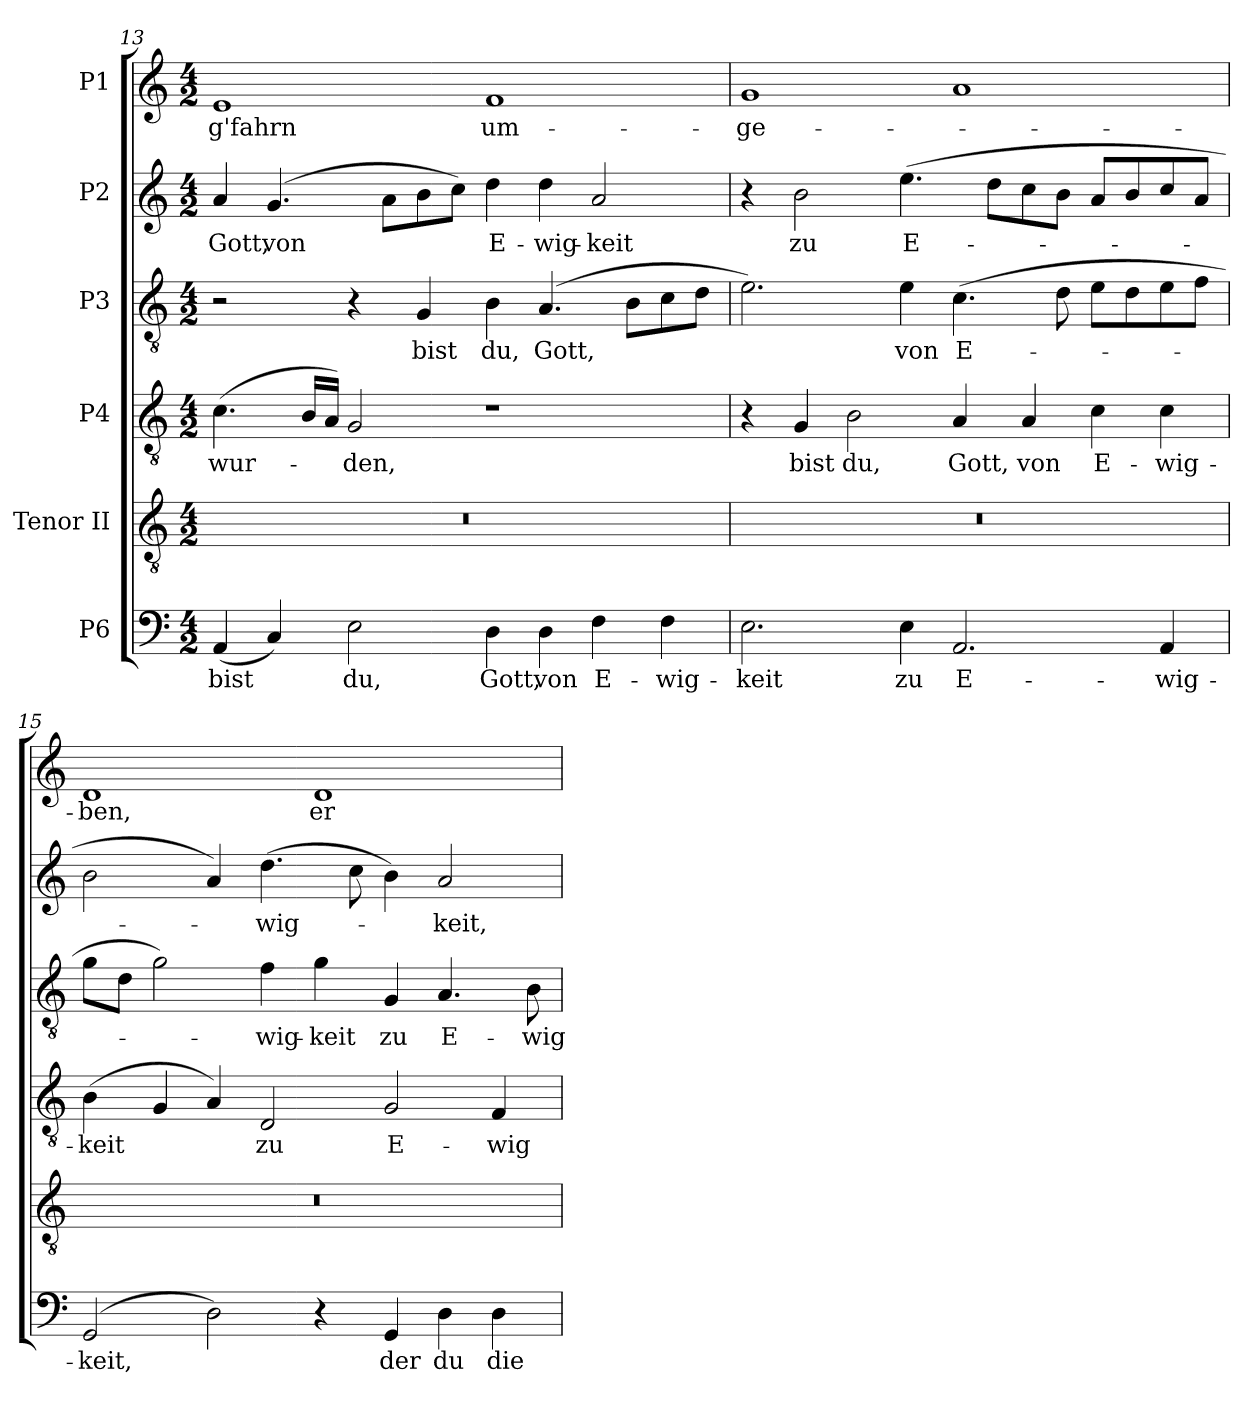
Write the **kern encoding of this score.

**kern	**text	**kern	**kern	**text	**kern	**text	**kern	**text	**kern	**text
*part6	*part6	*part5	*part4	*part4	*part3	*part3	*part2	*part2	*part1	*part1
*staff6	*staff6	*staff5	*staff4	*staff4	*staff3	*staff3	*staff2	*staff2	*staff1	*staff1
*I"P6	*	*I"Tenor II	*I"P4	*	*I"P3	*	*I"P2	*	*I"P1	*
*clefF4	*	*clefGv2	*clefGv2	*	*clefGv2	*	*clefG2	*	*clefG2	*
*	*	*ITrd7c12	*ITrd7c12	*	*ITrd7c12	*	*	*	*	*
*k[]	*	*k[]	*k[]	*	*k[]	*	*k[]	*	*k[]	*
*C:	*	*C:	*C:	*	*C:	*	*C:	*	*C:	*
*M4/2	*	*M4/2	*M4/2	*	*M4/2	*	*M4/2	*	*M4/2	*
=13	=13	=13	=13	=13	=13	=13	=13	=13	=13	=13
!	!LO:LY:b:color=#000000	!LO:N:vis=1	!	!	!	!	!	!	!	!
!	!	!	!	!LO:LY:b:color=#000000	!	!	!	!	!	!
!	!	!	!	!	!	!	!	!LO:LY:b:color=#000000	!	!
!	!	!	!	!	!	!	!	!	!	!LO:LY:b:color=#000000
(4AAi/	bist	0r	(4.Ci\	wur-	2r	.	4ai/	Gott,	1ei	-g'fahrn
!	!	!	!	!	!	!	!	!LO:LY:b:color=#000000	!	!
4Ci/)	.	.	.	.	.	.	(4.gi/	von	.	.
.	.	.	16BBi/LL	.	.	.	.	.	.	.
.	.	.	16AAi/JJ)	.	.	.	.	.	.	.
!	!LO:LY:b:color=#000000	!	!	!	!	!	!	!	!	!
!	!	!	!	!LO:LY:b:color=#000000	!	!	!	!	!	!
2Ei\	du,	.	2GGi/	-den,	4r	.	.	.	.	.
.	.	.	.	.	.	.	8ai\L	.	.	.
!	!	!	!	!	!	!LO:LY:b:color=#000000	!	!	!	!
.	.	.	.	.	4GGi/	bist	8bi\	.	.	.
.	.	.	.	.	.	.	8cci\J)	.	.	.
!	!LO:LY:b:color=#000000	!	!	!	!	!	!	!	!	!
!	!	!	!	!	!	!LO:LY:b:color=#000000	!	!	!	!
!	!	!	!	!	!	!	!	!LO:LY:b:color=#000000	!	!
!	!	!	!	!	!	!	!	!	!	!LO:LY:b:color=#000000
4Di\	Gott,	.	1r	.	4BBi\	du,	4ddi\	E-	1fi	um-
!	!LO:LY:b:color=#000000	!	!	!	!	!	!	!	!	!
!	!	!	!	!	!	!LO:LY:b:color=#000000	!	!	!	!
!	!	!	!	!	!	!	!	!LO:LY:b:color=#000000	!	!
4Di\	von	.	.	.	(4.AAi/	Gott,	4ddi\	-wig-	.	.
!	!LO:LY:b:color=#000000	!	!	!	!	!	!	!	!	!
!	!	!	!	!	!	!	!	!LO:LY:b:color=#000000	!	!
4Fi\	E-	.	.	.	.	.	2ai/	-keit	.	.
.	.	.	.	.	8BBi\L	.	.	.	.	.
!	!LO:LY:b:color=#000000	!	!	!	!	!	!	!	!	!
4Fi\	-wig-	.	.	.	8Ci\	.	.	.	.	.
.	.	.	.	.	8Di\J	.	.	.	.	.
!!LO:LB:g=z
=14	=14	=14	=14	=14	=14	=14	=14	=14	=14	=14
!	!LO:LY:b:color=#000000	!LO:N:vis=1	!	!	!	!	!	!	!	!
!	!	!	!	!	!	!	!	!	!	!LO:LY:b:color=#000000
2.Ei\	-keit	0r	4r	.	2.Ei\)	.	4r	.	1gi	-ge-
!	!	!	!	!LO:LY:b:color=#000000	!	!	!	!	!	!
!	!	!	!	!	!	!	!	!LO:LY:b:color=#000000	!	!
.	.	.	4GGi/	bist	.	.	2bi\	zu	.	.
!	!	!	!	!LO:LY:b:color=#000000	!	!	!	!	!	!
.	.	.	2BBi\	du,	.	.	.	.	.	.
!	!LO:LY:b:color=#000000	!	!	!	!	!	!	!	!	!
!	!	!	!	!	!	!LO:LY:b:color=#000000	!	!	!	!
!	!	!	!	!	!	!	!	!LO:LY:b:color=#000000	!	!
4Ei\	zu	.	.	.	4Ei\	von	(4.eei\	E-	.	.
!	!LO:LY:b:color=#000000	!	!	!	!	!	!	!	!	!
!	!	!	!	!LO:LY:b:color=#000000	!	!	!	!	!	!
!	!	!	!	!	!	!LO:LY:b:color=#000000	!	!	!	!
2.AAi/	E-	.	4AAi/	Gott,	(4.Ci\	E-	.	.	1ai	.
.	.	.	.	.	.	.	8ddi\L	.	.	.
!	!	!	!	!LO:LY:b:color=#000000	!	!	!	!	!	!
.	.	.	4AAi/	von	.	.	8cci\	.	.	.
.	.	.	.	.	8Di\	.	8bi\J	.	.	.
!	!	!	!	!LO:LY:b:color=#000000	!	!	!	!	!	!
.	.	.	4Ci\	E-	8Ei\L	.	8ai/L	.	.	.
.	.	.	.	.	8Di\	.	8bi/	.	.	.
!	!LO:LY:b:color=#000000	!	!	!	!	!	!	!	!	!
!	!	!	!	!LO:LY:b:color=#000000	!	!	!	!	!	!
4AAi/	-wig-	.	4Ci\	-wig-	8Ei\	.	8cci/	.	.	.
.	.	.	.	.	8Fi\J	.	8ai/J	.	.	.
=15	=15	=15	=15	=15	=15	=15	=15	=15	=15	=15
!	!LO:LY:b:color=#000000	!LO:N:vis=1	!	!	!	!	!	!	!	!
!	!	!	!	!LO:LY:b:color=#000000	!	!	!	!	!	!
!	!	!	!	!	!	!	!	!	!	!LO:LY:b:color=#000000
(2GGi/	-keit,	0r	(4BBi\	-keit	8Gi\L	.	2bi\	.	1di	-ben,
.	.	.	.	.	8Di\J	.	.	.	.	.
.	.	.	4GGi/	.	2Gi\)	.	.	.	.	.
2Di\)	.	.	4AAi/)	.	.	.	4ai/)	.	.	.
!	!	!	!	!LO:LY:b:color=#000000	!	!	!	!	!	!
!	!	!	!	!	!	!LO:LY:b:color=#000000	!	!	!	!
!	!	!	!	!	!	!	!	!LO:LY:b:color=#000000	!	!
.	.	.	2DDi/	zu	4Fi\	-wig-	(4.ddi\	-wig-	.	.
!	!	!	!	!	!	!LO:LY:b:color=#000000	!	!	!	!
!	!	!	!	!	!	!	!	!	!	!LO:LY:b:color=#000000
4r	.	.	.	.	4Gi\	-keit	.	.	1di	er-
.	.	.	.	.	.	.	8cci\	.	.	.
!	!LO:LY:b:color=#000000	!	!	!	!	!	!	!	!	!
!	!	!	!	!LO:LY:b:color=#000000	!	!	!	!	!	!
!	!	!	!	!	!	!LO:LY:b:color=#000000	!	!	!	!
4GGi/	der	.	2GGi/	E-	4GGi/	zu	4bi\)	.	.	.
!	!LO:LY:b:color=#000000	!	!	!	!	!	!	!	!	!
!	!	!	!	!	!	!LO:LY:b:color=#000000	!	!	!	!
!	!	!	!	!	!	!	!	!LO:LY:b:color=#000000	!	!
4Di\	du	.	.	.	4.AAi/	E-	2ai/	-keit,	.	.
!	!LO:LY:b:color=#000000	!	!	!	!	!	!	!	!	!
!	!	!	!	!LO:LY:b:color=#000000	!	!	!	!	!	!
4Di\	die	.	4FFi/	-wig-	.	.	.	.	.	.
!	!	!	!	!	!	!LO:LY:b:color=#000000	!	!	!	!
.	.	.	.	.	8BBi\	-wig-	.	.	.	.
=	=	=	=	=	=	=	=	=	=	=
*-	*-	*-	*-	*-	*-	*-	*-	*-	*-	*-
